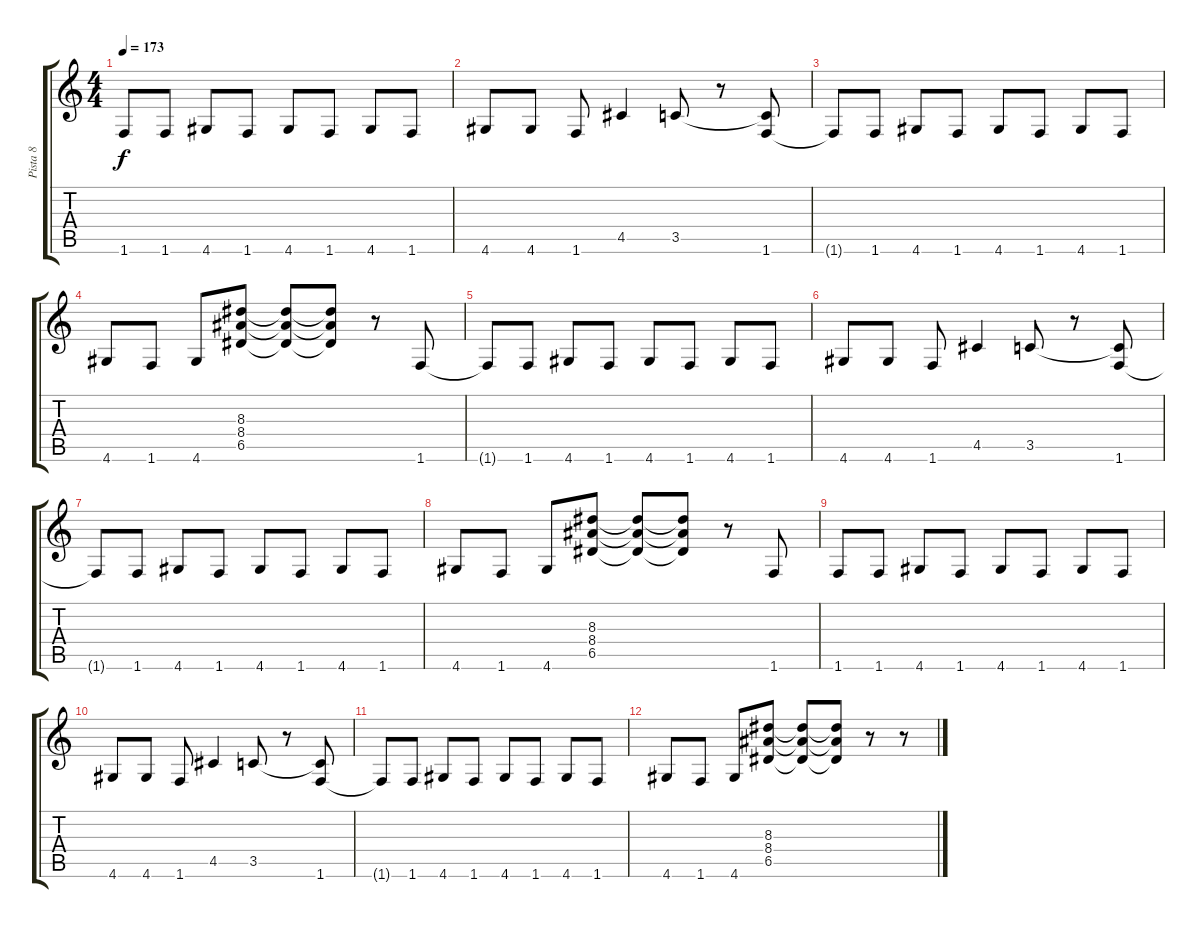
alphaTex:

\track ("Pista 8" "Pista 8") {instrument distortionguitar}
\staff {score tabs}
\tuning (E4 B3 G3 D3 A2 E2) {hide}
\ts (4 4)
\tempo 173
\clef g2
\ks c
1.6.8{dy f volume 11} 1.6.8 4.6.8 1.6.8 4.6.8 1.6.8 4.6.8 1.6.8 |
4.6.8 4.6.8 1.6.8 4.5.4 3.5.8 r.8 (3.5{t} 1.6).8 |
1.6{t}.8{volume 11} 1.6.8 4.6.8 1.6.8 4.6.8 1.6.8 4.6.8 1.6.8 |
4.6.8 1.6.8 4.6.8 (8.3 8.4 6.5).8 (8.3{t} 8.4{t} 6.5{t}).8 (8.3{t} 8.4{t} 6.5{t}).8 r.8 1.6.8 |
1.6{t}.8{volume 11} 1.6.8 4.6.8 1.6.8 4.6.8 1.6.8 4.6.8 1.6.8 |
4.6.8 4.6.8 1.6.8 4.5.4 3.5.8 r.8 (3.5{t} 1.6).8 |
1.6{t}.8{volume 10} 1.6.8 4.6.8 1.6.8 4.6.8 1.6.8 4.6.8 1.6.8 |
4.6.8 1.6.8 4.6.8 (8.3 8.4 6.5).8 (8.3{t} 8.4{t} 6.5{t}).8 (8.3{t} 8.4{t} 6.5{t}).8 r.8 1.6.8 |
1.6.8{volume 11} 1.6.8 4.6.8 1.6.8 4.6.8 1.6.8 4.6.8 1.6.8 |
4.6.8 4.6.8 1.6.8 4.5.4 3.5.8 r.8 (3.5{t} 1.6).8 |
1.6{t}.8{volume 12} 1.6.8 4.6.8 1.6.8 4.6.8 1.6.8 4.6.8 1.6.8 |
4.6.8 1.6.8 4.6.8 (8.3 8.4 6.5).8 (8.3{t} 8.4{t} 6.5{t}).8 (8.3{t} 8.4{t} 6.5{t}).8 r.8 r.8
